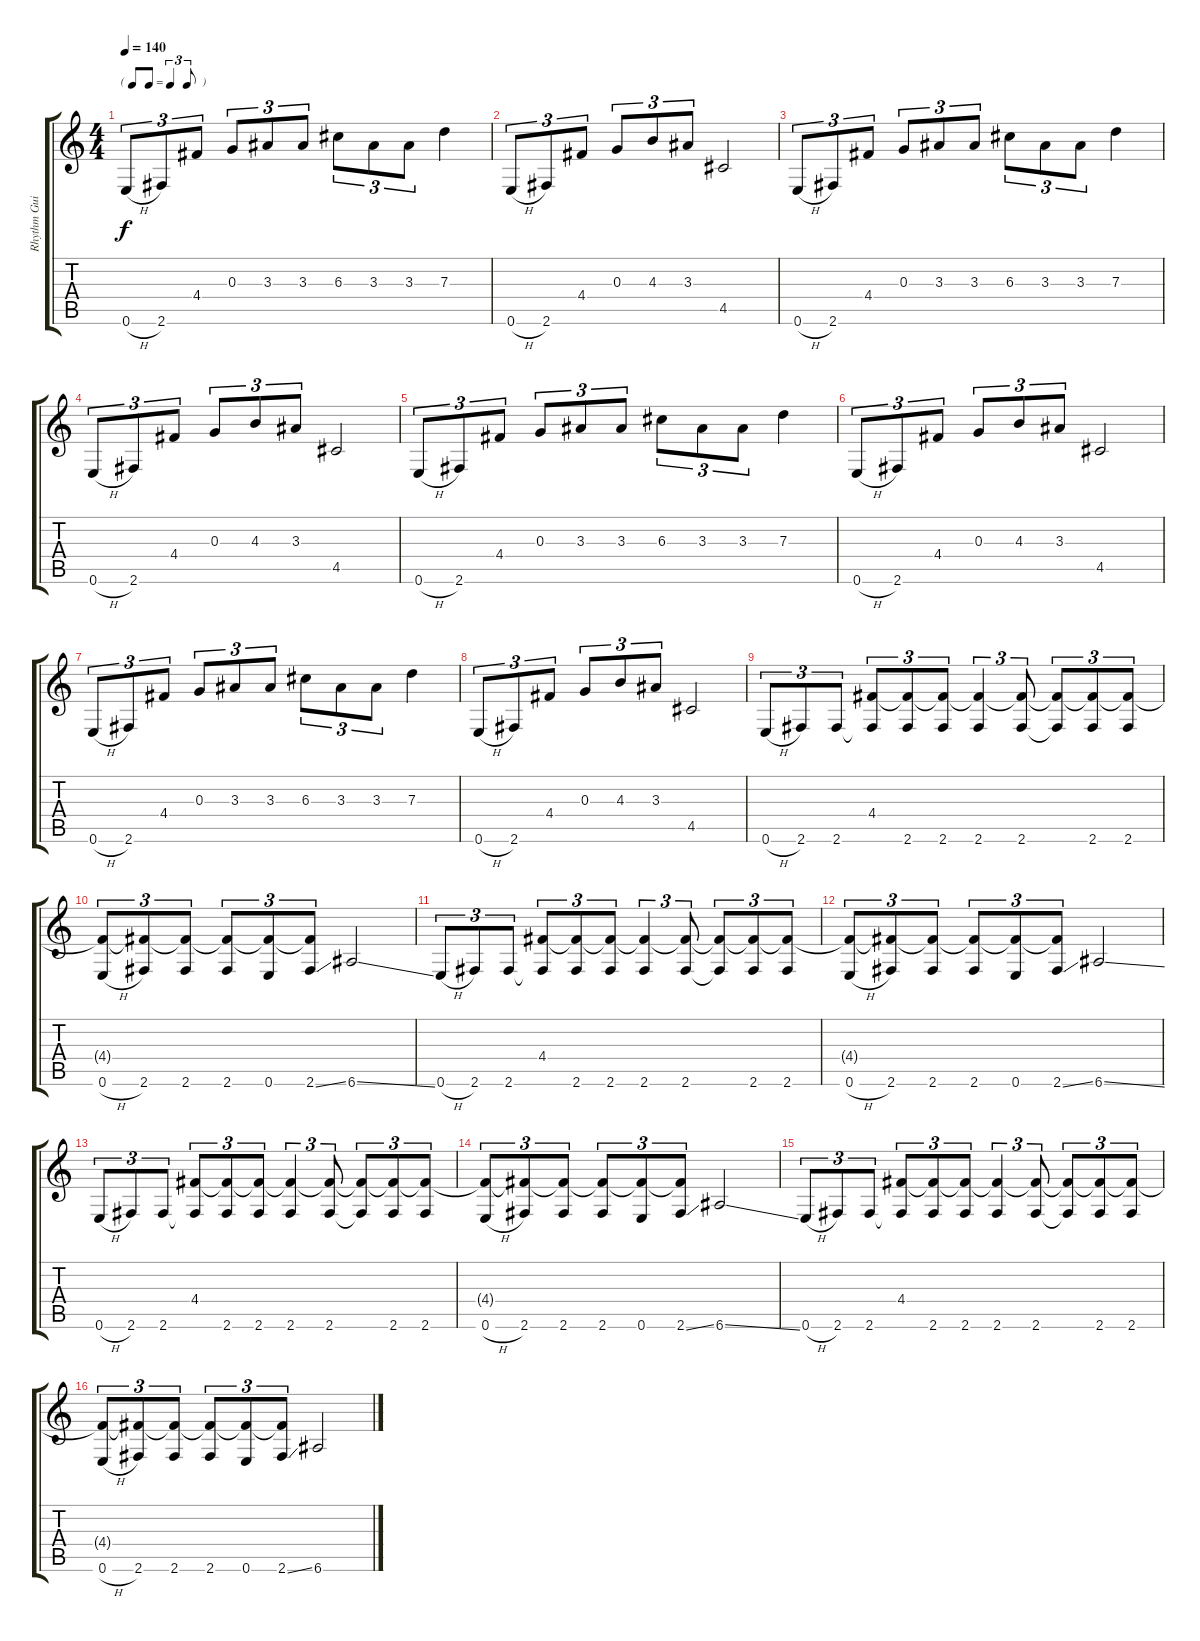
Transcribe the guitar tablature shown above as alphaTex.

\track ("Rhythm Guitar 1 [Mikael Akerfeldt + Pete" "Rhythm Gui") {instrument distortionguitar}
\staff {score tabs}
\tuning (E4 B3 G3 D3 A2 E2) {hide}
\ts (4 4)
\tf triplet8th
\tempo 140
\clef g2
\ks c
0.6{h}.8{tu (3 2) dy f} 2.6.8{tu (3 2)} 4.4.8{tu (3 2)} 0.3.8{tu (3 2)} 3.3.8{tu (3 2)} 3.3.8{tu (3 2)} 6.3.8{tu (3 2)} 3.3.8{tu (3 2)} 3.3.8{tu (3 2)} 7.3.4 |
0.6{h}.8{tu (3 2)} 2.6.8{tu (3 2)} 4.4.8{tu (3 2)} 0.3.8{tu (3 2)} 4.3.8{tu (3 2)} 3.3.8{tu (3 2)} 4.5.2 |
0.6{h}.8{tu (3 2)} 2.6.8{tu (3 2)} 4.4.8{tu (3 2)} 0.3.8{tu (3 2)} 3.3.8{tu (3 2)} 3.3.8{tu (3 2)} 6.3.8{tu (3 2)} 3.3.8{tu (3 2)} 3.3.8{tu (3 2)} 7.3.4 |
0.6{h}.8{tu (3 2)} 2.6.8{tu (3 2)} 4.4.8{tu (3 2)} 0.3.8{tu (3 2)} 4.3.8{tu (3 2)} 3.3.8{tu (3 2)} 4.5.2 |
0.6{h}.8{tu (3 2)} 2.6.8{tu (3 2)} 4.4.8{tu (3 2)} 0.3.8{tu (3 2)} 3.3.8{tu (3 2)} 3.3.8{tu (3 2)} 6.3.8{tu (3 2)} 3.3.8{tu (3 2)} 3.3.8{tu (3 2)} 7.3.4 |
0.6{h}.8{tu (3 2)} 2.6.8{tu (3 2)} 4.4.8{tu (3 2)} 0.3.8{tu (3 2)} 4.3.8{tu (3 2)} 3.3.8{tu (3 2)} 4.5.2 |
0.6{h}.8{tu (3 2)} 2.6.8{tu (3 2)} 4.4.8{tu (3 2)} 0.3.8{tu (3 2)} 3.3.8{tu (3 2)} 3.3.8{tu (3 2)} 6.3.8{tu (3 2)} 3.3.8{tu (3 2)} 3.3.8{tu (3 2)} 7.3.4 |
0.6{h}.8{tu (3 2)} 2.6.8{tu (3 2)} 4.4.8{tu (3 2)} 0.3.8{tu (3 2)} 4.3.8{tu (3 2)} 3.3.8{tu (3 2)} 4.5.2 |
0.6{h}.8{tu (3 2)} 2.6.8{tu (3 2)} 2.6.8{tu (3 2)} (4.4 2.6{t}).8{tu (3 2)} (4.4{t} 2.6).8{tu (3 2)} (4.4{t} 2.6).8{tu (3 2)} (4.4{t} 2.6).4{tu (3 2)} (4.4{t} 2.6).8{tu (3 2)} (4.4{t} 2.6{t}).8{tu (3 2)} (4.4{t} 2.6).8{tu (3 2)} (4.4{t} 2.6).8{tu (3 2)} |
(4.4{t} 0.6{h}).8{tu (3 2)} (4.4{t} 2.6).8{tu (3 2)} (4.4{t} 2.6).8{tu (3 2)} (4.4{t} 2.6).8{tu (3 2)} (4.4{t} 0.6).8{tu (3 2)} (4.4{t} 2.6{ss}).8{tu (3 2)} 6.6{ss}.2 |
0.6{h}.8{tu (3 2)} 2.6.8{tu (3 2)} 2.6.8{tu (3 2)} (4.4 2.6{t}).8{tu (3 2)} (4.4{t} 2.6).8{tu (3 2)} (4.4{t} 2.6).8{tu (3 2)} (4.4{t} 2.6).4{tu (3 2)} (4.4{t} 2.6).8{tu (3 2)} (4.4{t} 2.6{t}).8{tu (3 2)} (4.4{t} 2.6).8{tu (3 2)} (4.4{t} 2.6).8{tu (3 2)} |
(4.4{t} 0.6{h}).8{tu (3 2)} (4.4{t} 2.6).8{tu (3 2)} (4.4{t} 2.6).8{tu (3 2)} (4.4{t} 2.6).8{tu (3 2)} (4.4{t} 0.6).8{tu (3 2)} (4.4{t} 2.6{ss}).8{tu (3 2)} 6.6{ss}.2 |
0.6{h}.8{tu (3 2)} 2.6.8{tu (3 2)} 2.6.8{tu (3 2)} (4.4 2.6{t}).8{tu (3 2)} (4.4{t} 2.6).8{tu (3 2)} (4.4{t} 2.6).8{tu (3 2)} (4.4{t} 2.6).4{tu (3 2)} (4.4{t} 2.6).8{tu (3 2)} (4.4{t} 2.6{t}).8{tu (3 2)} (4.4{t} 2.6).8{tu (3 2)} (4.4{t} 2.6).8{tu (3 2)} |
(4.4{t} 0.6{h}).8{tu (3 2)} (4.4{t} 2.6).8{tu (3 2)} (4.4{t} 2.6).8{tu (3 2)} (4.4{t} 2.6).8{tu (3 2)} (4.4{t} 0.6).8{tu (3 2)} (4.4{t} 2.6{ss}).8{tu (3 2)} 6.6{ss}.2 |
0.6{h}.8{tu (3 2)} 2.6.8{tu (3 2)} 2.6.8{tu (3 2)} (4.4 2.6{t}).8{tu (3 2)} (4.4{t} 2.6).8{tu (3 2)} (4.4{t} 2.6).8{tu (3 2)} (4.4{t} 2.6).4{tu (3 2)} (4.4{t} 2.6).8{tu (3 2)} (4.4{t} 2.6{t}).8{tu (3 2)} (4.4{t} 2.6).8{tu (3 2)} (4.4{t} 2.6).8{tu (3 2)} |
(4.4{t} 0.6{h}).8{tu (3 2)} (4.4{t} 2.6).8{tu (3 2)} (4.4{t} 2.6).8{tu (3 2)} (4.4{t} 2.6).8{tu (3 2)} (4.4{t} 0.6).8{tu (3 2)} (4.4{t} 2.6{ss}).8{tu (3 2)} 6.6{ss}.2
